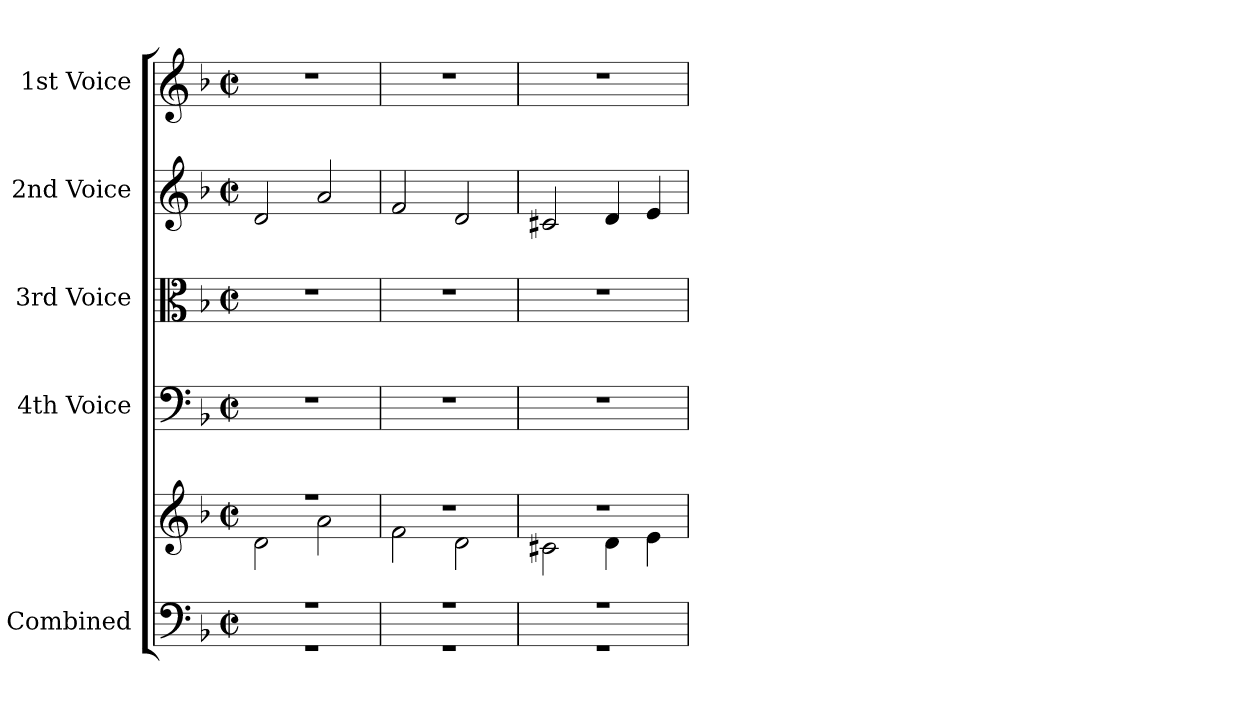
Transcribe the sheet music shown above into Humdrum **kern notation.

**kern	**kern	**kern	**kern	**kern	**kern
*part5	*part5	*part4	*part3	*part2	*part1
*staff6	*staff5	*staff4	*staff3	*staff2	*staff1
*I"Combined	*	*I"4th Voice	*I"3rd Voice	*I"2nd Voice	*I"1st Voice
*clefF4	*clefG2	*clefF4	*clefC3	*clefG2	*clefG2
*k[b-]	*k[b-]	*k[b-]	*k[b-]	*k[b-]	*k[b-]
*M2/2	*M2/2	*M2/2	*M2/2	*M2/2	*M2/2
*met(c|)	*met(c|)	*met(c|)	*met(c|)	*met(c|)	*met(c|)
*MM90	*MM90	*MM90	*MM90	*MM90	*MM90
=1	=1	=1	=1	=1	=1
*^	*^	*	*	*	*
1r	1r	1r	2d\	1r	1r	2d/	1r
.	.	.	2a\	.	.	2a/	.
=2	=2	=2	=2	=2	=2	=2	=2
1r	1r	1r	2f\	1r	1r	2f/	1r
.	.	.	2d\	.	.	2d/	.
=3	=3	=3	=3	=3	=3	=3	=3
1r	1r	1r	2c#X\	1r	1r	2c#X/	1r
.	.	.	4d\	.	.	4d/	.
.	.	.	4e\	.	.	4e/	.
*v	*v	*	*	*	*	*	*
*	*v	*v	*	*	*	*
=	=	=	=	=	=
*-	*-	*-	*-	*-	*-
